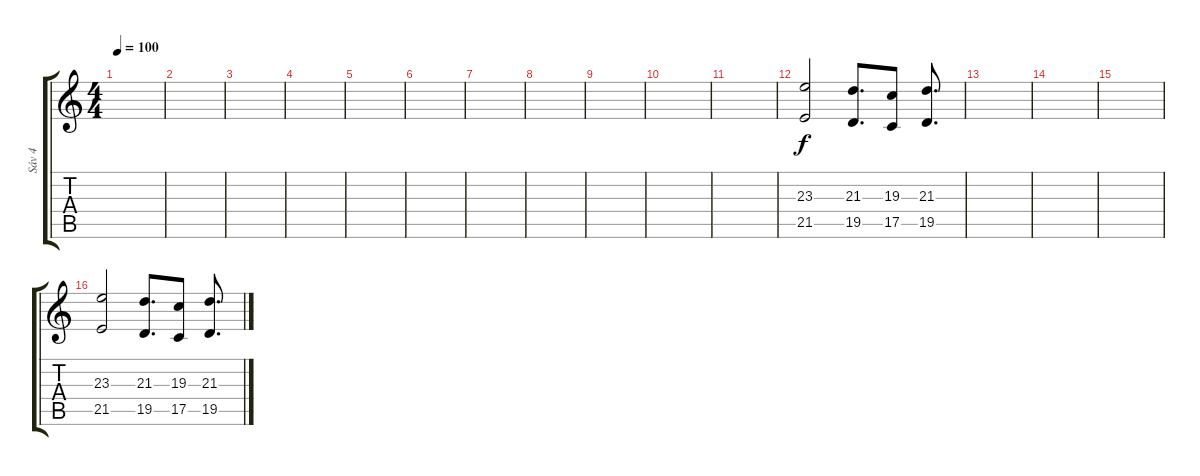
\track ("Sáv 4" "Sáv 4") {instrument stringensemble1}
\staff {score tabs}
\tuning (D4 A3 F3 C3 G2 D2) {hide}
\ts (4 4)
\tempo 100
\clef g2
\ks c
|
|
|
|
|
|
|
|
|
|
|
(23.3 21.5).2 (21.3 19.5).8{d} (19.3 17.5).8 (21.3 19.5).8{d} |
|
|
|
(23.3 21.5).2 (21.3 19.5).8{d} (19.3 17.5).8 (21.3 19.5).8{d}
